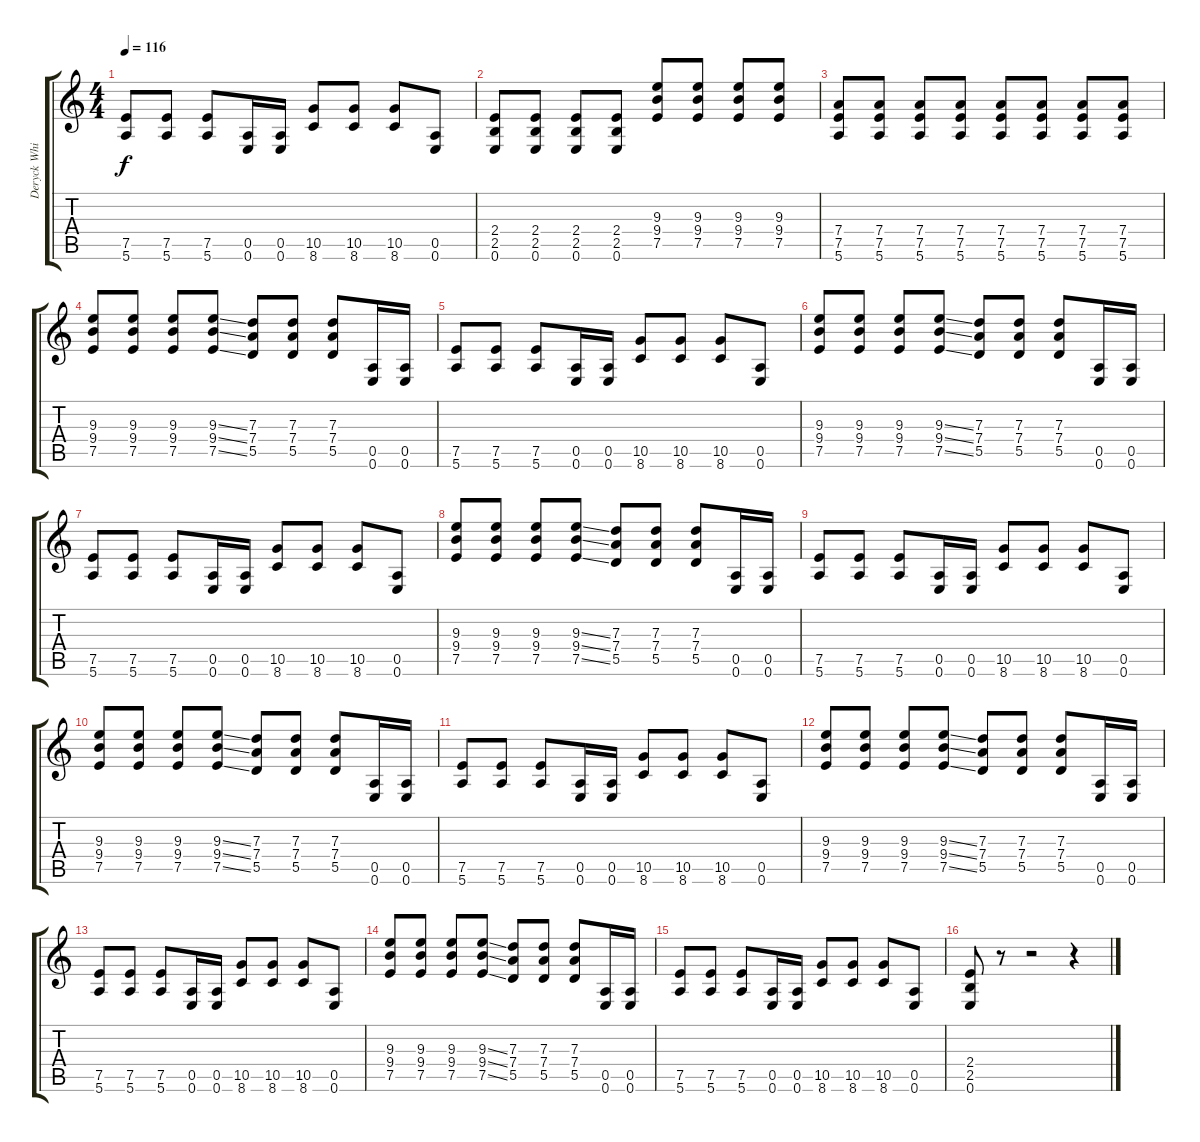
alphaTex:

\track ("Deryck Whibley (BIZZY D.)" "Deryck Whi") {instrument distortionguitar}
\staff {score tabs}
\tuning (E4 B3 G3 D3 A2 E2) {hide}
\ts (4 4)
\tempo 116
\clef g2
\ks c
(7.5 5.6).8{dy f} (7.5 5.6).8 (7.5 5.6).8 (0.5 0.6).16 (0.5 0.6).16 (10.5 8.6).8 (10.5 8.6).8 (10.5 8.6).8 (0.5 0.6).8 |
(2.4 2.5 0.6).8 (2.4 2.5 0.6).8 (2.4 2.5 0.6).8 (2.4 2.5 0.6).8 (9.3 9.4 7.5).8 (9.3 9.4 7.5).8 (9.3 9.4 7.5).8 (9.3 9.4 7.5).8 |
(7.4 7.5 5.6).8 (7.4 7.5 5.6).8 (7.4 7.5 5.6).8 (7.4 7.5 5.6).8 (7.4 7.5 5.6).8 (7.4 7.5 5.6).8 (7.4 7.5 5.6).8 (7.4 7.5 5.6).8 |
(9.3 9.4 7.5).8 (9.3 9.4 7.5).8 (9.3 9.4 7.5).8 (9.3{ss} 9.4{ss} 7.5{ss}).8 (7.3 7.4 5.5).8 (7.3 7.4 5.5).8 (7.3 7.4 5.5).8 (0.5 0.6).16 (0.5 0.6).16 |
(7.5 5.6).8 (7.5 5.6).8 (7.5 5.6).8 (0.5 0.6).16 (0.5 0.6).16 (10.5 8.6).8 (10.5 8.6).8 (10.5 8.6).8 (0.5 0.6).8 |
(9.3 9.4 7.5).8 (9.3 9.4 7.5).8 (9.3 9.4 7.5).8 (9.3{ss} 9.4{ss} 7.5{ss}).8 (7.3 7.4 5.5).8 (7.3 7.4 5.5).8 (7.3 7.4 5.5).8 (0.5 0.6).16 (0.5 0.6).16 |
(7.5 5.6).8 (7.5 5.6).8 (7.5 5.6).8 (0.5 0.6).16 (0.5 0.6).16 (10.5 8.6).8 (10.5 8.6).8 (10.5 8.6).8 (0.5 0.6).8 |
(9.3 9.4 7.5).8 (9.3 9.4 7.5).8 (9.3 9.4 7.5).8 (9.3{ss} 9.4{ss} 7.5{ss}).8 (7.3 7.4 5.5).8 (7.3 7.4 5.5).8 (7.3 7.4 5.5).8 (0.5 0.6).16 (0.5 0.6).16 |
(7.5 5.6).8 (7.5 5.6).8 (7.5 5.6).8 (0.5 0.6).16 (0.5 0.6).16 (10.5 8.6).8 (10.5 8.6).8 (10.5 8.6).8 (0.5 0.6).8 |
(9.3 9.4 7.5).8 (9.3 9.4 7.5).8 (9.3 9.4 7.5).8 (9.3{ss} 9.4{ss} 7.5{ss}).8 (7.3 7.4 5.5).8 (7.3 7.4 5.5).8 (7.3 7.4 5.5).8 (0.5 0.6).16 (0.5 0.6).16 |
(7.5 5.6).8 (7.5 5.6).8 (7.5 5.6).8 (0.5 0.6).16 (0.5 0.6).16 (10.5 8.6).8 (10.5 8.6).8 (10.5 8.6).8 (0.5 0.6).8 |
(9.3 9.4 7.5).8 (9.3 9.4 7.5).8 (9.3 9.4 7.5).8 (9.3{ss} 9.4{ss} 7.5{ss}).8 (7.3 7.4 5.5).8 (7.3 7.4 5.5).8 (7.3 7.4 5.5).8 (0.5 0.6).16 (0.5 0.6).16 |
(7.5 5.6).8 (7.5 5.6).8 (7.5 5.6).8 (0.5 0.6).16 (0.5 0.6).16 (10.5 8.6).8 (10.5 8.6).8 (10.5 8.6).8 (0.5 0.6).8 |
(9.3 9.4 7.5).8 (9.3 9.4 7.5).8 (9.3 9.4 7.5).8 (9.3{ss} 9.4{ss} 7.5{ss}).8 (7.3 7.4 5.5).8 (7.3 7.4 5.5).8 (7.3 7.4 5.5).8 (0.5 0.6).16 (0.5 0.6).16 |
(7.5 5.6).8 (7.5 5.6).8 (7.5 5.6).8 (0.5 0.6).16 (0.5 0.6).16 (10.5 8.6).8 (10.5 8.6).8 (10.5 8.6).8 (0.5 0.6).8 |
(2.4 2.5 0.6).8 r.8 r.2 r.4
